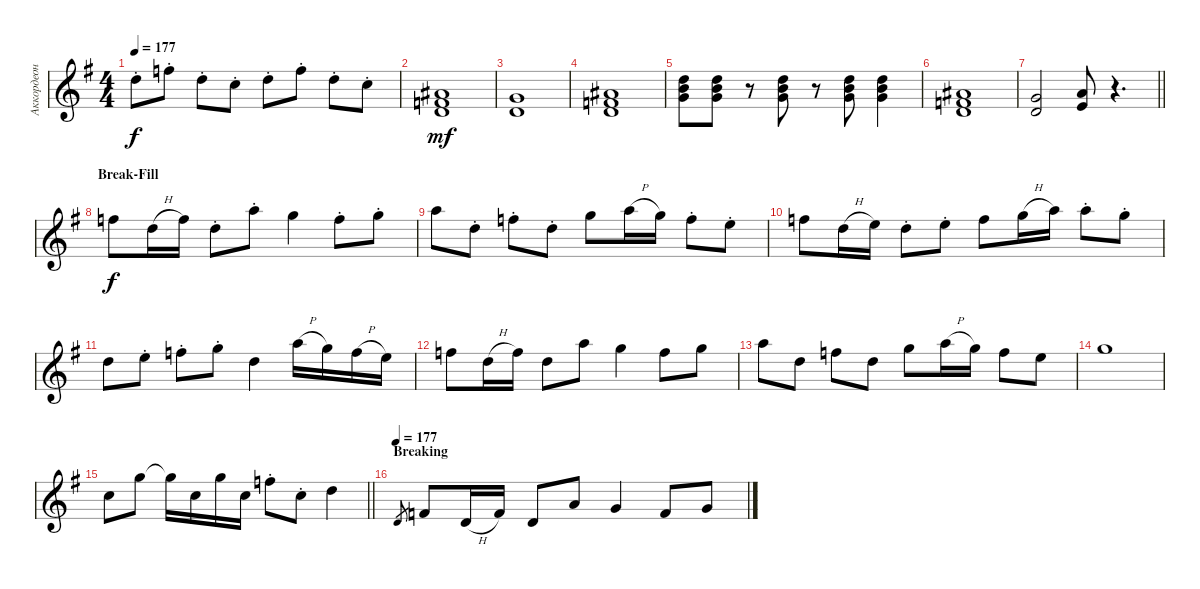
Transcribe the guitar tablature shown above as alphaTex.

\track ("Аккордеон" "Аккордеон") {instrument accordion}
\staff {score}
\tuning (E4 B3 G3 D3 A2 D2) {hide}
\ts (4 4)
\tempo 177
\clef g2
\ks eminor
10.1{st}.8{dy f} 13.1{st}.8 10.1{st}.8 8.1{st}.8 10.1{st}.8 13.1{st}.8 10.1{st}.8 8.1{st}.8 |
(6.1 6.2 7.3).1{dy mf} |
(3.1 3.2).1 |
(6.1 6.2 7.3).1 |
(10.1 12.2 12.3).8 (10.1 12.2 12.3).8 r.8 (10.1 12.2 12.3).8 r.8 (10.1 12.2 12.3).8 (10.1 12.2 12.3).4 |
(6.1 6.2 7.3).1 |
\barLineRight lightlight
(3.1 3.2).2 (5.1 5.2).8 r.4{d} |
\section ("" "Break-Fill")
13.1.8{dy f volume 15} 10.1{h}.16 13.1.16 10.1{st}.8 17.1{st}.8 15.1.4 13.1{st}.8 15.1{st}.8 |
17.1.8 10.1{st}.8 13.1{st}.8 10.1{st}.8 15.1.8 17.1{h}.16 15.1.16 13.1{st}.8 12.1{st}.8 |
13.1.8 10.1{h}.16 12.1.16 10.1{st}.8 12.1{st}.8 13.1.8 15.1{h}.16 17.1.16 17.1{st}.8 15.1{st}.8 |
10.1.8 12.1{st}.8 13.1{st}.8 15.1{st}.8 10.1.4 17.1{h}.16 15.1.16 13.1{h}.16 12.1.16 |
13.1.8 10.1{h}.16 13.1.16 10.1.8 17.1.8 15.1.4 13.1.8 15.1.8 |
17.1.8 10.1.8 13.1.8 10.1.8 15.1.8 17.1{h}.16 15.1.16 13.1.8 12.1.8 |
15.1.1 |
\barLineRight lightlight
13.2.8 15.1.8 15.1{t}.16 13.2.16 15.1.16 13.2.16 13.1{st}.8 13.2{st}.8 10.1.4 |
\section ("" "Breaking")
\tempo 177
3.2.8{gr} 6.2.8 3.2{h}.16 6.2.16 3.2.8 5.1.8 3.1.4 1.1.8 3.1.8
